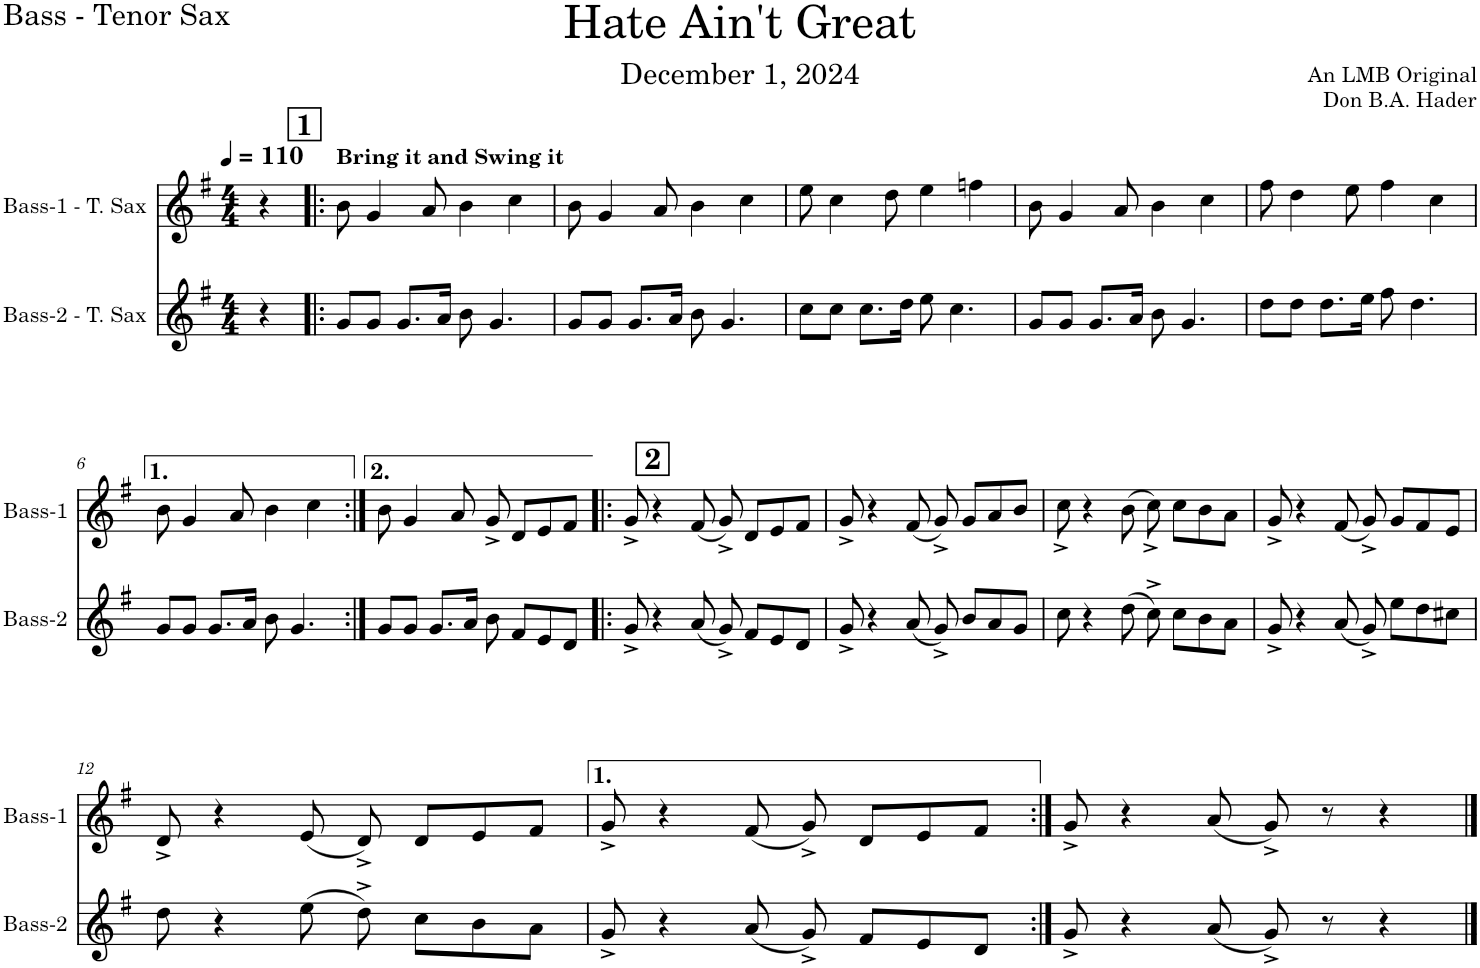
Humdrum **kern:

**kern	**kern
*part2	*part1
*staff2	*staff1
*I"Bass-2 - T. Sax	*I"Bass-1 - T. Sax
*I'Bass-2	*I'Bass-1
*clefG2	*clefG2
*Trd8c14	*Trd8c14
*k[f#]	*k[f#]
*M4/4	*M4/4
*MM110	*MM110
=	=
4r	4r
!!LO:REH:place=s1:a:B:cj:fs=14:t=1
=1!|:	=1!|:
!	!LO:TX:a:B:t=Bring it and Swing it
8g/L	8b\
8g/J	4g/
8.g/L	.
.	8a/
16a/Jk	.
8b\	4b\
4.g/	.
.	4cc\
=2	=2
8g/L	8b\
8g/J	4g/
8.g/L	.
.	8a/
16a/Jk	.
8b\	4b\
4.g/	.
.	4cc\
=3	=3
8cc\L	8ee\
8cc\J	4cc\
8.cc\L	.
.	8dd\
16dd\Jk	.
8ee\	4ee\
4.cc\	.
.	4ffn\
=4	=4
8g/L	8b\
8g/J	4g/
8.g/L	.
.	8a/
16a/Jk	.
8b\	4b\
4.g/	.
.	4cc\
=5	=5
8dd\L	8ff#\
8dd\J	4dd\
8.dd\L	.
.	8ee\
16ee\Jk	.
8ff#\	4ff#\
4.dd\	.
.	4cc\
!!LO:LB:g=z
=6	=6
8g/L	8b\
8g/J	4g/
8.g/L	.
.	8a/
16a/Jk	.
8b\	4b\
4.g/	.
.	4cc\
=7:|!	=7:|!
8g/L	8b\
8g/J	4g/
8.g/L	.
.	8a/
16a/Jk	.
8b\	8g^/
8f#/L	8d/L
8e/	8e/
8d/J	8f#/J
!!LO:REH:place=s1:a:B:cj:fs=14:t=2:qo=0.5
=8!|:	=8!|:
8g^/	8g^</
4r	4r
(8a/	(8f#/
8g^</)	8g^</)
8f#/L	8d/L
8e/	8e/
8d/J	8f#/J
=9	=9
8g^/	8g^/
4r	4r
(8a/	(8f#/
8g^</)	8g^</)
8b/L	8g/L
8a/	8a/
8g/J	8b/J
=10	=10
8cc\	8cc^<\
4r	4r
(8dd\	(8b\
8cc^\)	8cc^<\)
8cc\L	8cc\L
8b\	8b\
8a\J	8a\J
=11	=11
8g^/	8g^/
4r	4r
(8a/	(8f#/
8g^</)	8g^</)
8ee\L	8g/L
8dd\	8f#/
8cc#X\J	8e/J
!!LO:LB:g=z
=12	=12
8dd\	8d^/
4r	4r
(8ee\	(8e/
8dd^\)	8d^</)
8cc\L	8d/L
8b\	8e/
8a\J	8f#/J
=13	=13
8g^/	8g^/
4r	4r
(8a/	(8f#/
8g^</)	8g^</)
8f#/L	8d/L
8e/	8e/
8d/J	8f#/J
=14:|!	=14:|!
8g^/	8g^/
4r	4r
(8a/	(8a/
8g^</)	8g^</)
8r	8r
4r	4r
==	==
*-	*-
